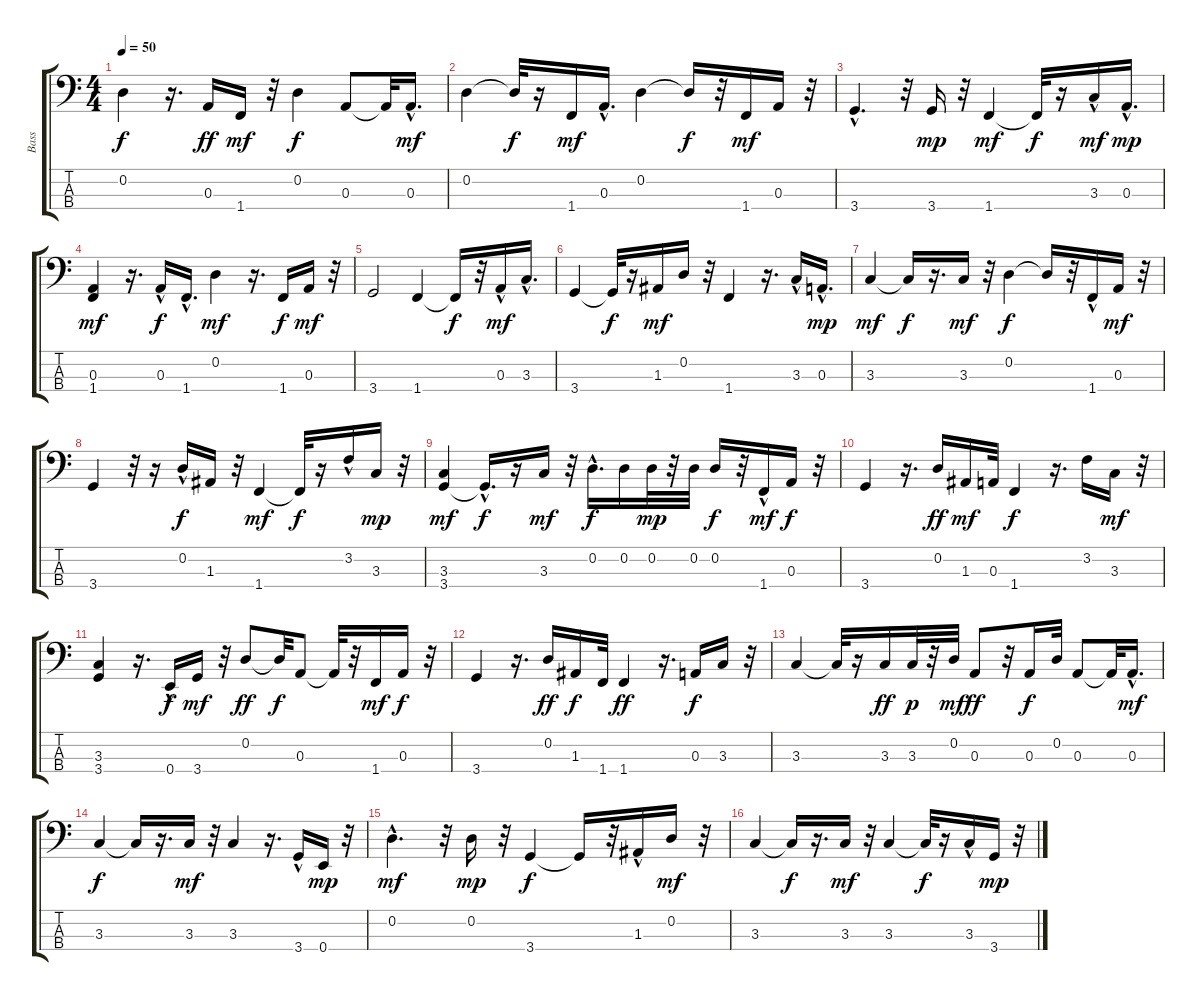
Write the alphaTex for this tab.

\track ("Bass" "Bass") {instrument electricbassfinger}
\staff {score tabs}
\tuning (G2 D2 A1 E1) {hide}
\ts (4 4)
\tempo 50
\clef f4
\ks c
0.2.4{dy f} r.16{d} 0.3.16{dy ff} 1.4.16{dy mf} r.32 0.2.4{dy f} 0.3.8 0.3{t}.32 0.3{hac}.16{d dy mf} |
0.2.4 0.2{t}.32{dy f} r.16 1.4.16{dy mf} 0.3{hac}.16{d} 0.2.4 0.2{t}.16{dy f} r.32 1.4.16{dy mf} 0.3.16 r.32 |
3.4{hac}.4{d} r.32 3.4.16{dy mp} r.32 1.4.4{dy mf} 1.4{t}.32{dy f} r.16 3.3{hac}.16{dy mf} 0.3{hac}.16{d dy mp} |
(0.3 1.4).4{dy mf} r.16{d} 0.3{hac}.16{dy f} 1.4{hac}.16{d} 0.2.4{dy mf} r.16{d} 1.4.16{dy f} 0.3.16{dy mf} r.32 |
3.4.2 1.4.4 1.4{t}.16{dy f} r.32 0.3{hac}.16{dy mf} 3.3{hac}.16{d} |
3.4.4 3.4{t}.32{dy f} r.16 1.3.16{dy mf} 0.2.16 r.32 1.4.4 r.16{d} 3.3{hac}.16 0.3{hac}.16{d dy mp} |
3.3.4{dy mf} 3.3{t}.16{dy f} r.16{d} 3.3.16{dy mf} r.32 0.2.4{dy f} 0.2{t}.16 r.32 1.4{hac}.16 0.3.16{dy mf} r.32 |
3.4.4 r.32 r.16 0.2{hac}.16{dy f} 1.3.16 r.32 1.4.4{dy mf} 1.4{t}.32{dy f} r.16 3.2{hac}.16 3.3.16{dy mp} r.32 |
(3.3 3.4).4{dy mf} 3.4{hac t}.16{d dy f} r.16 3.3.16{dy mf} r.32 0.2{hac}.16{d dy f} 0.2.16 0.2.32{dy mp} r.32 0.2.32 0.2.16{dy f} r.32 1.4{hac}.16{dy mf} 0.3.16{dy f} r.32 |
3.4.4 r.16{d} 0.2.16{dy ff} 1.3.16{dy mf} 0.3.32 1.4.4{dy f} r.16{d} 3.2.16 3.3.16{dy mf} r.32 |
(3.3 3.4).4 r.16{d} 0.4{hac}.16{dy f} 3.4.16{dy mf} r.32 0.2.8{dy ff} 0.2{t}.32{dy f} 0.3.8 0.3{t}.32 r.32 1.4.16{dy mf} 0.3.16{dy f} r.32 |
3.4.4 r.16{d} 0.2.16{dy ff} 1.3.16{dy f} 1.4.32 1.4.4{dy ff} r.16{d} 0.3.16{dy f} 3.3.16 r.32 |
3.3.4 3.3{t}.32 r.16 3.3.16{dy ff} 3.3.32{dy p} r.32 0.2.32{dy mf} 0.3.8{dy ff} r.32 0.3.16{dy f} 0.2.32 0.3.8 0.3{t}.32 0.3{hac}.16{d dy mf} |
3.3.4{dy f} 3.3{t}.16 r.16{d} 3.3.16{dy mf} r.32 3.3.4 r.16{d} 3.4{hac}.16 0.4.16{dy mp} r.32 |
0.2{hac}.4{d dy mf} r.32 0.2.16{dy mp} r.32 3.4.4{dy f} 3.4{t}.16 r.32 1.3{hac}.16 0.2.16{dy mf} r.32 |
3.3.4 3.3{t}.16{dy f} r.16{d} 3.3.16{dy mf} r.32 3.3.4 3.3{t}.32{dy f} r.16 3.3{hac}.16 3.4.16{dy mp} r.32
